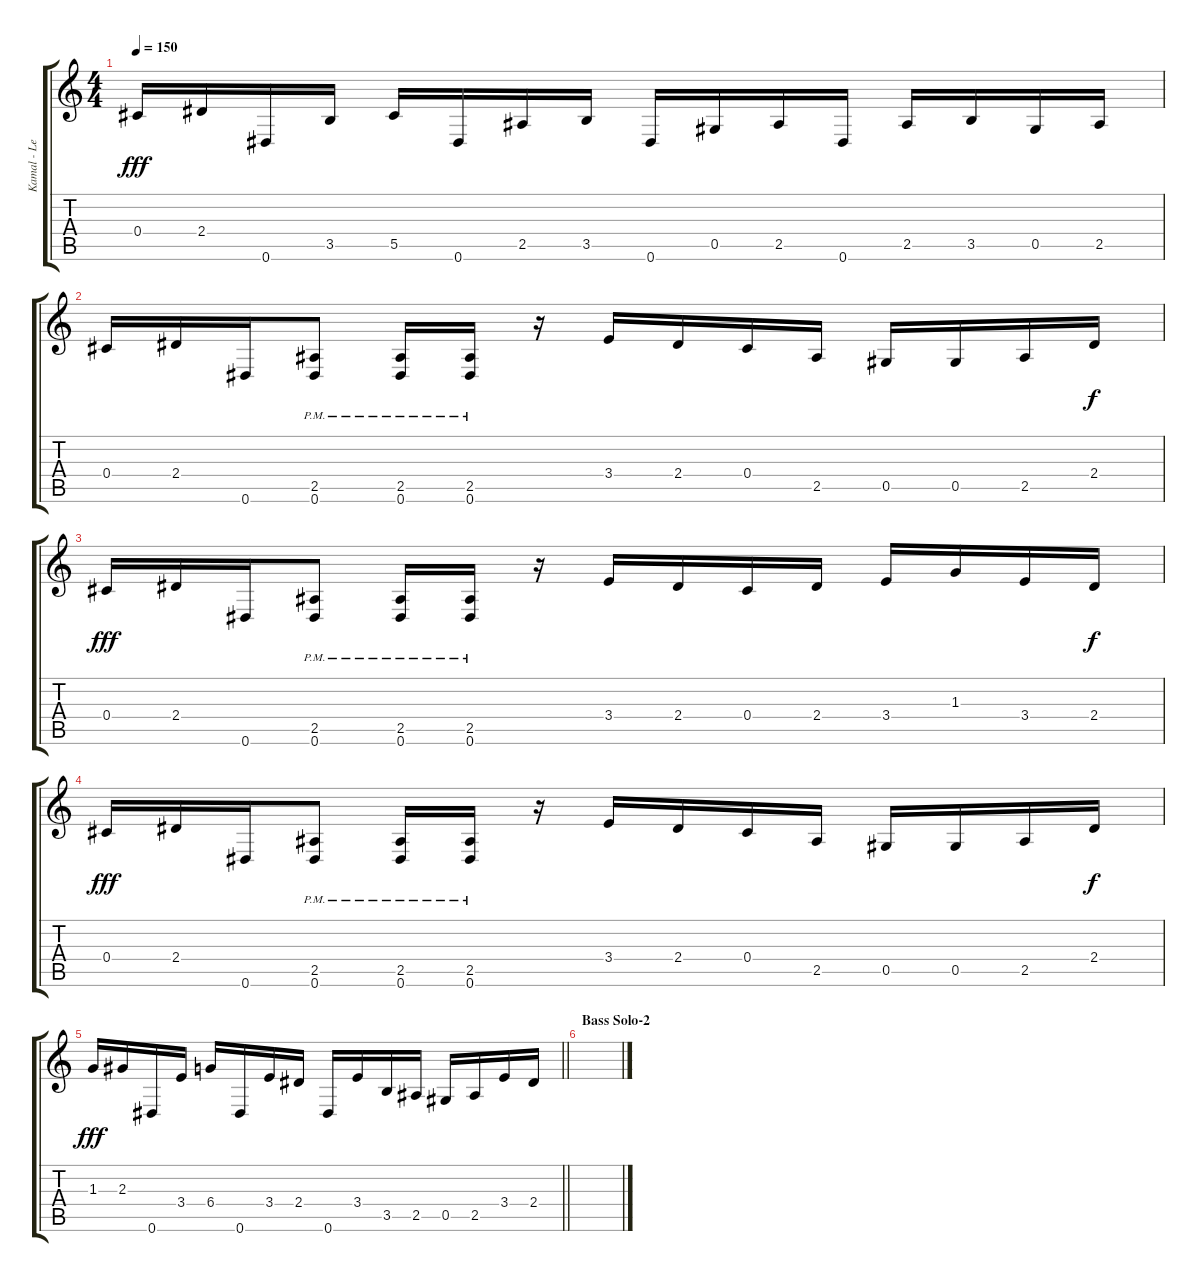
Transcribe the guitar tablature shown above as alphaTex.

\track ("Kamal - Lead" "Kamal - Le") {instrument distortionguitar}
\staff {score tabs}
\tuning (Eb4 Bb3 Gb3 Db3 Ab2 Eb2) {hide}
\ts (4 4)
\tempo 150
\clef g2
\ks c
0.4.16{dy fff} 2.4.16 0.6.16 3.5.16 5.5.16 0.6.16 2.5.16 3.5.16 0.6.16 0.5.16 2.5.16 0.6.16 2.5.16 3.5.16 0.5.16 2.5.16 |
0.4.16 2.4.16 0.6.16 (2.5{pm} 0.6{pm}).8 (2.5{pm} 0.6{pm}).16 (2.5{pm} 0.6{pm}).16 r.16 3.4.16 2.4.16 0.4.16 2.5.16 0.5.16 0.5.16 2.5.16 2.4.16{dy f} |
0.4.16{dy fff} 2.4.16 0.6.16 (2.5{pm} 0.6{pm}).8 (2.5{pm} 0.6{pm}).16 (2.5{pm} 0.6{pm}).16 r.16 3.4.16 2.4.16 0.4.16 2.4.16 3.4.16 1.3.16 3.4.16 2.4.16{dy f} |
0.4.16{dy fff} 2.4.16 0.6.16 (2.5{pm} 0.6{pm}).8 (2.5{pm} 0.6{pm}).16 (2.5{pm} 0.6{pm}).16 r.16 3.4.16 2.4.16 0.4.16 2.5.16 0.5.16 0.5.16 2.5.16 2.4.16{dy f} |
\barLineRight lightlight
1.3.16{dy fff} 2.3.16 0.6.16 3.4.16 6.4.16 0.6.16 3.4.16 2.4.16 0.6.16 3.4.16 3.5.16 2.5.16 0.5.16 2.5.16 3.4.16 2.4.16 |
\section ("" "Bass Solo-2")
